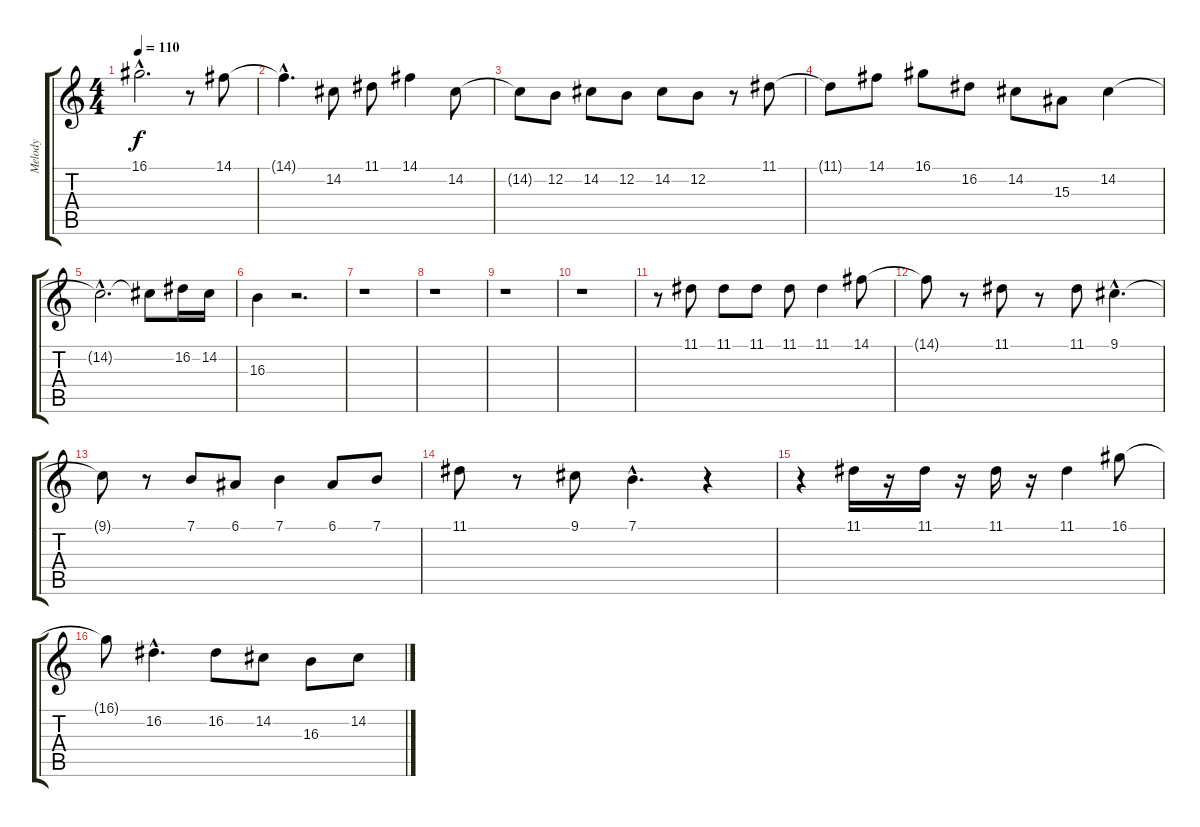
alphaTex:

\track ("Melody" "Melody") {instrument lead8bassandlead}
\staff {score tabs}
\tuning (E4 B3 G3 D3 A2 E2) {hide}
\ts (4 4)
\tempo 110
\clef g2
\ks c
16.1{hac t}.2{d dy f} r.8 14.1.8 |
14.1{hac t}.4{d} 14.2.8 11.1.8 14.1.4 14.2.8 |
14.2{t}.8 12.2.8 14.2.8 12.2.8 14.2.8 12.2.8 r.8 11.1.8 |
11.1{t}.8 14.1.8 16.1.8 16.2.8 14.2.8 15.3.8 14.2.4 |
14.2{hac t}.2{d} 14.2{t}.8 16.2.16 14.2.16 |
16.3.4 r.2{d} |
r.1 |
r.1 |
r.1 |
r.1 |
r.8 11.1.8 11.1.8 11.1.8 11.1.8 11.1.4 14.1.8 |
14.1{t}.8 r.8 11.1.8 r.8 11.1.8 9.1{hac}.4{d} |
9.1{t}.8 r.8 7.1.8 6.1.8 7.1.4 6.1.8 7.1.8 |
11.1.8 r.8 9.1.8 7.1{hac}.4{d} r.4 |
r.4 11.1.16 r.16 11.1.16 r.16 11.1.16 r.16 11.1.4 16.1.8 |
16.1{t}.8 16.2{hac}.4{d} 16.2.8 14.2.8 16.3.8 14.2.8
